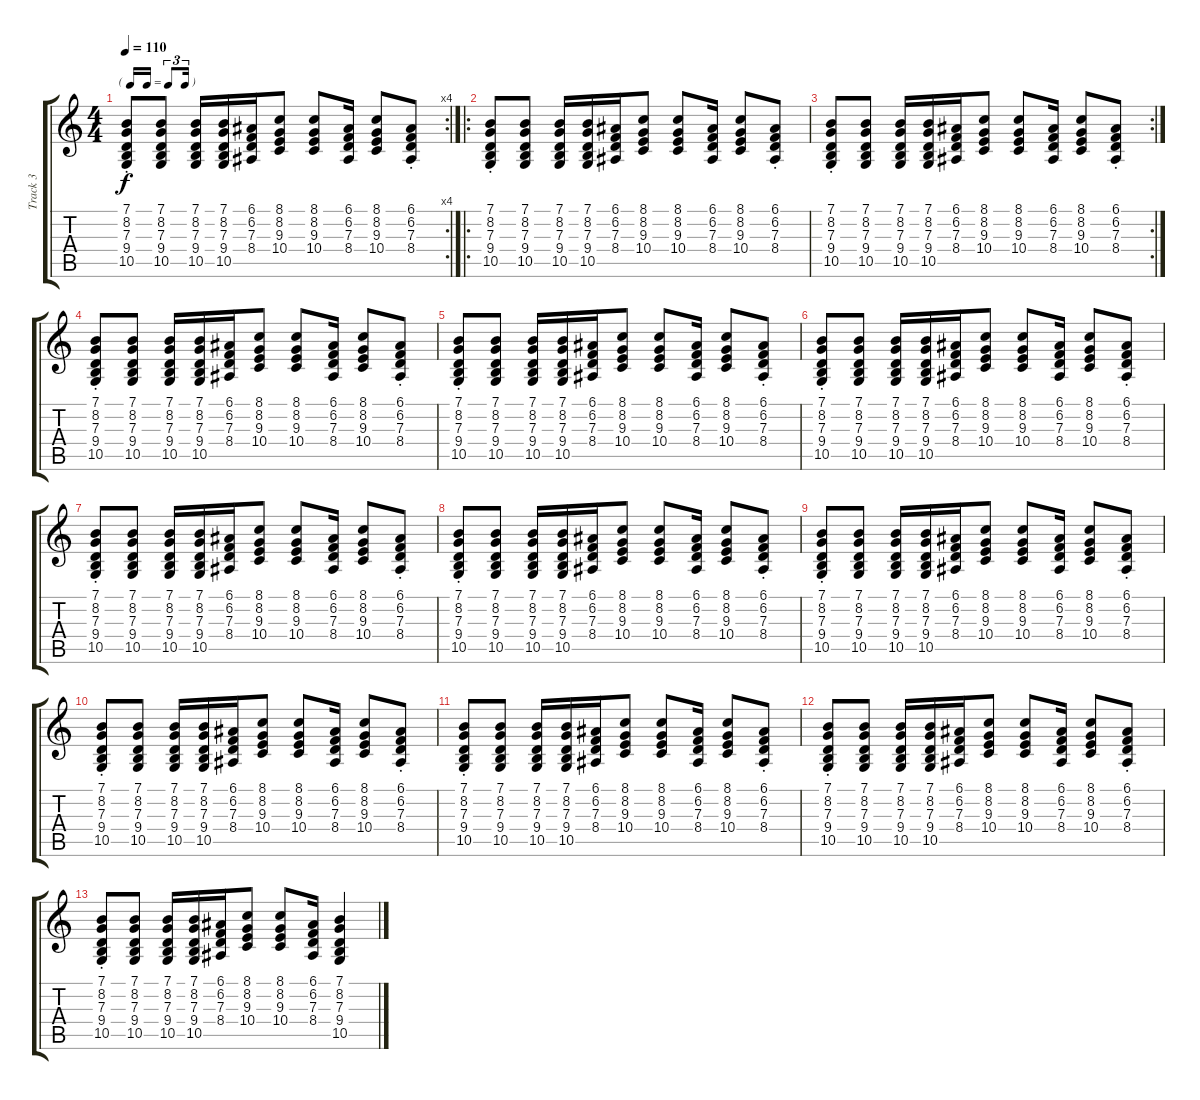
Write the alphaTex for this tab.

\track ("Track 3" "Track 3") {instrument electricgrandpiano}
\staff {score tabs}
\tuning (E4 B3 G3 D3 A2 E2) {hide}
\rc 4
\ts (4 4)
\tf triplet16th
\tempo 110
\clef g2
\ks c
(7.1 8.2 7.3{st} 9.4 10.5).8{dy f} (7.1 8.2 7.3 9.4 10.5).8 (7.1 8.2 7.3 9.4 10.5).16 (7.1 8.2 7.3 9.4 10.5).16 (6.1 6.2 7.3 8.4).16 (8.1 8.2 9.3 10.4).8 (8.1 8.2 9.3 10.4).8 (6.1 6.2 7.3 8.4).16 (8.1 8.2 9.3 10.4).8 (6.1 6.2 7.3 8.4{st}).8 |
\ro
(7.1 8.2 7.3{st} 9.4 10.5).8 (7.1 8.2 7.3 9.4 10.5).8 (7.1 8.2 7.3 9.4 10.5).16 (7.1 8.2 7.3 9.4 10.5).16 (6.1 6.2 7.3 8.4).16 (8.1 8.2 9.3 10.4).8 (8.1 8.2 9.3 10.4).8 (6.1 6.2 7.3 8.4).16 (8.1 8.2 9.3 10.4).8 (6.1 6.2 7.3 8.4{st}).8 |
\rc 2
(7.1 8.2 7.3{st} 9.4 10.5).8 (7.1 8.2 7.3 9.4 10.5).8 (7.1 8.2 7.3 9.4 10.5).16 (7.1 8.2 7.3 9.4 10.5).16 (6.1 6.2 7.3 8.4).16 (8.1 8.2 9.3 10.4).8 (8.1 8.2 9.3 10.4).8 (6.1 6.2 7.3 8.4).16 (8.1 8.2 9.3 10.4).8 (6.1 6.2 7.3 8.4{st}).8 |
(7.1 8.2 7.3{st} 9.4 10.5).8 (7.1 8.2 7.3 9.4 10.5).8 (7.1 8.2 7.3 9.4 10.5).16 (7.1 8.2 7.3 9.4 10.5).16 (6.1 6.2 7.3 8.4).16 (8.1 8.2 9.3 10.4).8 (8.1 8.2 9.3 10.4).8 (6.1 6.2 7.3 8.4).16 (8.1 8.2 9.3 10.4).8 (6.1 6.2 7.3 8.4{st}).8 |
(7.1 8.2 7.3{st} 9.4 10.5).8 (7.1 8.2 7.3 9.4 10.5).8 (7.1 8.2 7.3 9.4 10.5).16 (7.1 8.2 7.3 9.4 10.5).16 (6.1 6.2 7.3 8.4).16 (8.1 8.2 9.3 10.4).8 (8.1 8.2 9.3 10.4).8 (6.1 6.2 7.3 8.4).16 (8.1 8.2 9.3 10.4).8 (6.1 6.2 7.3 8.4{st}).8 |
(7.1 8.2 7.3{st} 9.4 10.5).8 (7.1 8.2 7.3 9.4 10.5).8 (7.1 8.2 7.3 9.4 10.5).16 (7.1 8.2 7.3 9.4 10.5).16 (6.1 6.2 7.3 8.4).16 (8.1 8.2 9.3 10.4).8 (8.1 8.2 9.3 10.4).8 (6.1 6.2 7.3 8.4).16 (8.1 8.2 9.3 10.4).8 (6.1 6.2 7.3 8.4{st}).8 |
(7.1 8.2 7.3{st} 9.4 10.5).8 (7.1 8.2 7.3 9.4 10.5).8 (7.1 8.2 7.3 9.4 10.5).16 (7.1 8.2 7.3 9.4 10.5).16 (6.1 6.2 7.3 8.4).16 (8.1 8.2 9.3 10.4).8 (8.1 8.2 9.3 10.4).8 (6.1 6.2 7.3 8.4).16 (8.1 8.2 9.3 10.4).8 (6.1 6.2 7.3 8.4{st}).8 |
(7.1 8.2 7.3{st} 9.4 10.5).8 (7.1 8.2 7.3 9.4 10.5).8 (7.1 8.2 7.3 9.4 10.5).16 (7.1 8.2 7.3 9.4 10.5).16 (6.1 6.2 7.3 8.4).16 (8.1 8.2 9.3 10.4).8 (8.1 8.2 9.3 10.4).8 (6.1 6.2 7.3 8.4).16 (8.1 8.2 9.3 10.4).8 (6.1 6.2 7.3 8.4{st}).8 |
(7.1 8.2 7.3{st} 9.4 10.5).8 (7.1 8.2 7.3 9.4 10.5).8 (7.1 8.2 7.3 9.4 10.5).16 (7.1 8.2 7.3 9.4 10.5).16 (6.1 6.2 7.3 8.4).16 (8.1 8.2 9.3 10.4).8 (8.1 8.2 9.3 10.4).8 (6.1 6.2 7.3 8.4).16 (8.1 8.2 9.3 10.4).8 (6.1 6.2 7.3 8.4{st}).8 |
(7.1 8.2 7.3{st} 9.4 10.5).8 (7.1 8.2 7.3 9.4 10.5).8 (7.1 8.2 7.3 9.4 10.5).16 (7.1 8.2 7.3 9.4 10.5).16 (6.1 6.2 7.3 8.4).16 (8.1 8.2 9.3 10.4).8 (8.1 8.2 9.3 10.4).8 (6.1 6.2 7.3 8.4).16 (8.1 8.2 9.3 10.4).8 (6.1 6.2 7.3 8.4{st}).8 |
(7.1 8.2 7.3{st} 9.4 10.5).8 (7.1 8.2 7.3 9.4 10.5).8 (7.1 8.2 7.3 9.4 10.5).16 (7.1 8.2 7.3 9.4 10.5).16 (6.1 6.2 7.3 8.4).16 (8.1 8.2 9.3 10.4).8 (8.1 8.2 9.3 10.4).8 (6.1 6.2 7.3 8.4).16 (8.1 8.2 9.3 10.4).8 (6.1 6.2 7.3 8.4{st}).8 |
(7.1 8.2 7.3{st} 9.4 10.5).8 (7.1 8.2 7.3 9.4 10.5).8 (7.1 8.2 7.3 9.4 10.5).16 (7.1 8.2 7.3 9.4 10.5).16 (6.1 6.2 7.3 8.4).16 (8.1 8.2 9.3 10.4).8 (8.1 8.2 9.3 10.4).8 (6.1 6.2 7.3 8.4).16 (8.1 8.2 9.3 10.4).8 (6.1 6.2 7.3 8.4{st}).8 |
(7.1 8.2 7.3{st} 9.4 10.5).8 (7.1 8.2 7.3 9.4 10.5).8 (7.1 8.2 7.3 9.4 10.5).16 (7.1 8.2 7.3 9.4 10.5).16 (6.1 6.2 7.3 8.4).16 (8.1 8.2 9.3 10.4).8 (8.1 8.2 9.3 10.4).8 (6.1 6.2 7.3 8.4).16 (7.1 8.2 7.3 9.4 10.5).4
